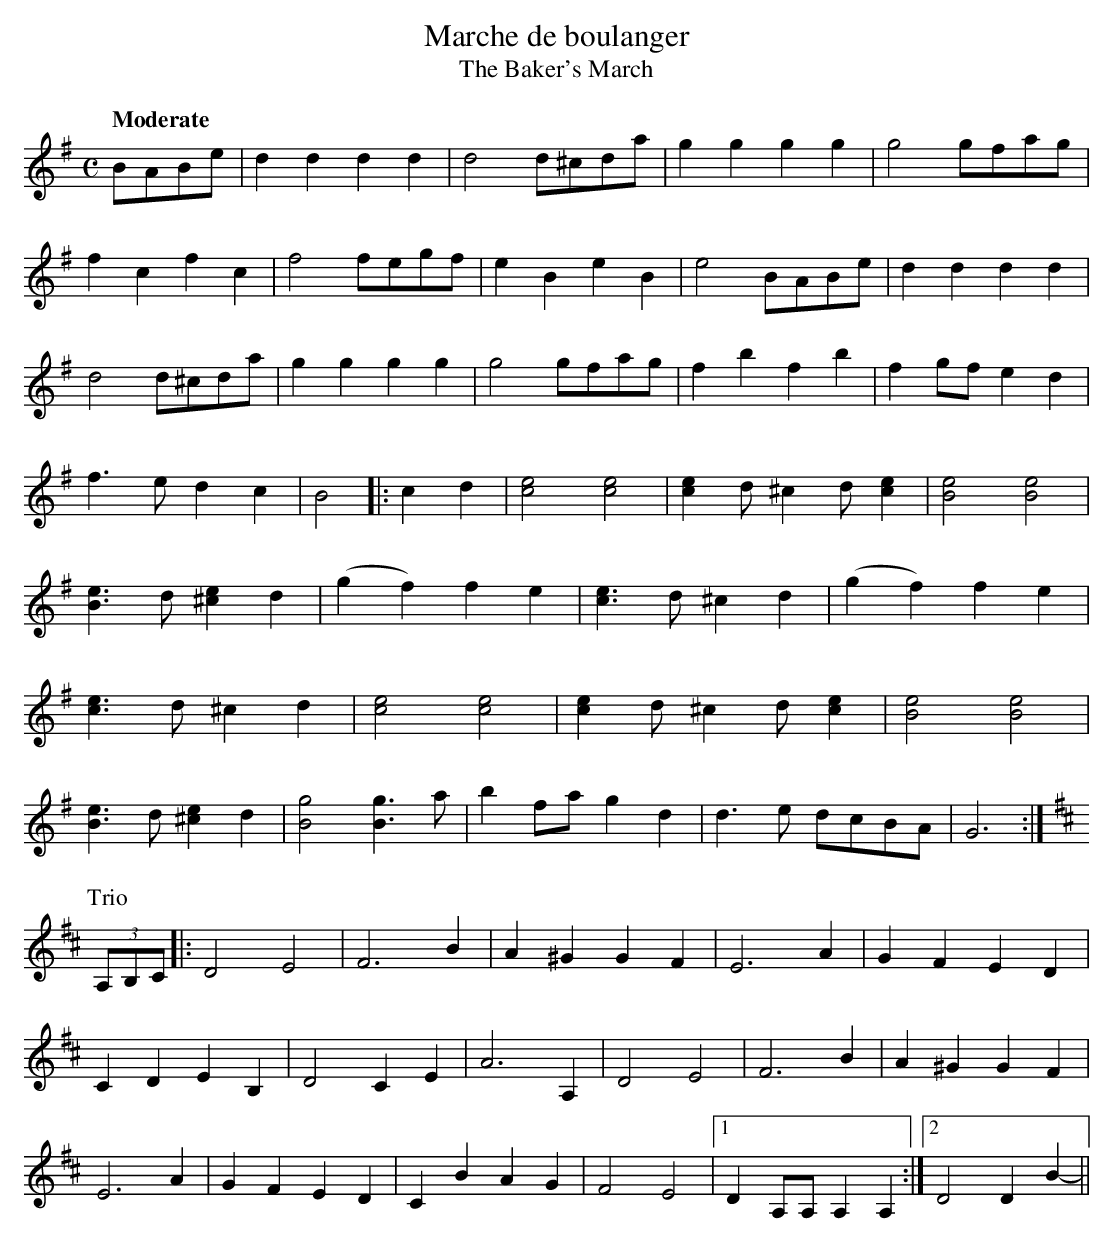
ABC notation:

X:1
T:Marche de boulanger
T:Baker's March, The
M:C
L:1/8
Q:"Moderate"
K:G
BABe|d2d2d2d2|d4 d^cda|g2g2g2g2|g4 gfag|
f2c2f2c2|f4 fegf|e2B2e2B2|e4 BABe|d2d2d2d2|
d4 d^cda|g2g2g2g2|g4 gfag|f2b2f2b2|f2 gf e2d2|
f3e d2c2| B4 ||:c2d2|[c4e4][c4e4]|[c2e2]d^c2d[c2e2]|[B4e4][B4e4]|
[B3e3]d [^c2e2]d2|(g2f2)f2e2|[c3e3]d ^c2d2|(g2f2) f2e2|
[c3e3]d ^c2d2|[c4e4][c4e4]|[c2e2]d^c2d[c2e2]|[B4e4][B4e4]|
[B3e3]d [^c2e2]d2|[B4g4][B3g3]a|b2fa g2d2|d3-e dcBA|G6:|
P:Trio
K:D
(3A,B,C|:D4E4|F6B2|A2 ^G2 G2F2 |E6A2|G2F2E2D2|
C2D2E2B,2|D4 C2E2| A6A,2| D4E4|F6B2|A2 ^G2 G2F2 |
E6A2|G2F2E2D2|C2 B2A2G2|F4E4|1D2 A,A, A,2A,2:|2D4 D2B2-||
